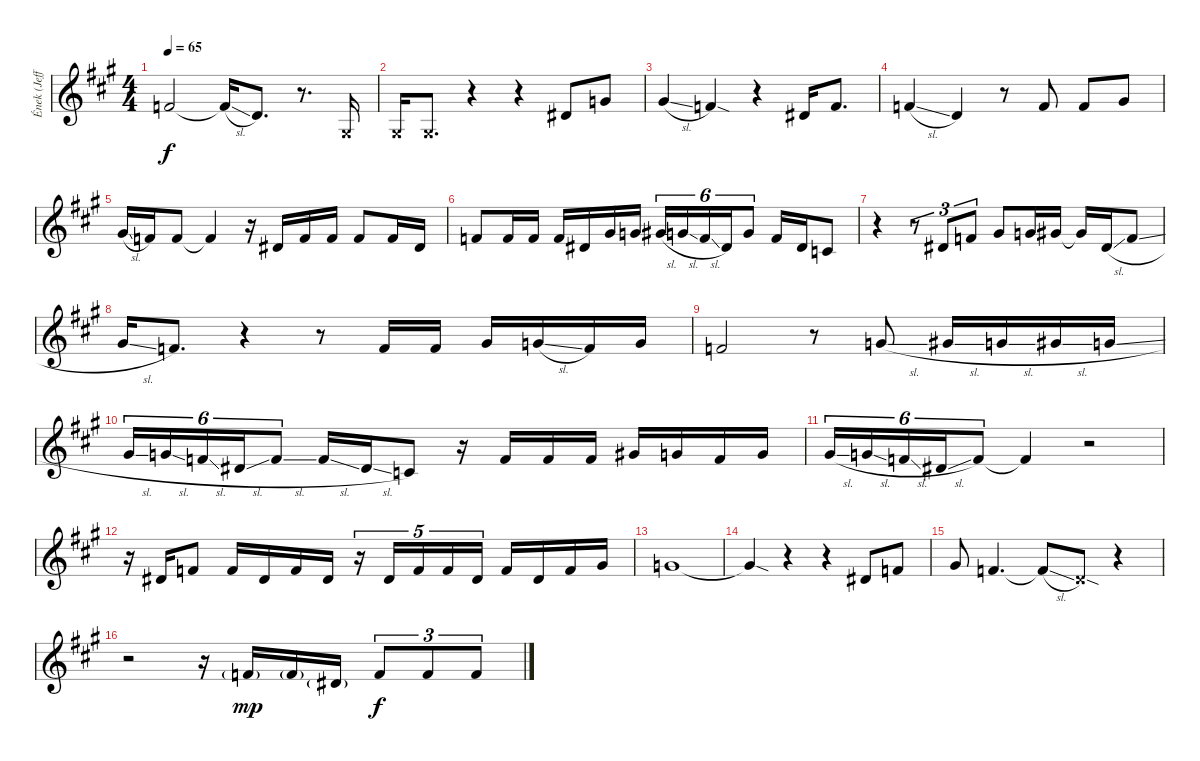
\track ("Ének (Jeff Scott Soto)" "Ének (Jeff") {instrument tenorsax}
\staff {score}
\tuning (E4 B3 G3 D3 A2 E2) {hide}
\ts (4 4)
\tempo 65
\clef g2
\ks a
6.2.2{dy f} 6.2{sl t}.16 3.2.8{d} r.8{d} 1.3{x}.16 |
1.3{x}.16 1.3{x}.8{d} r.4 r.4 4.2.8 3.1.8 |
4.1{sl}.4 1.1{sod}.4 r.4 4.2.16 1.1.8{d} |
6.2{sl}.4 3.2.4 r.8 1.1.8 1.1.8 4.1.8 |
4.1{sl}.16 1.1.16 1.1.8 1.1{t}.4 r.16 4.2.16 1.1.16 1.1.16 1.1.8 1.1.16 4.2.16 |
1.1.8 1.1.16 1.1.16 1.1.16 4.2.16 4.1.16 3.1.16 9.2{sl}.16{tu (6 4)} 8.2{sl}.16{tu (6 4)} 6.2{sl}.16{tu (6 4)} 4.2.16{tu (6 4) beam merge} 3.1.8{tu (6 4)} 1.1.16 4.2.16 1.2.8 |
r.4 r.8{tu (3 2)} 4.2.8{tu (3 2)} 1.1.8{tu (3 2)} 4.1.8 3.1.16 4.1.16 4.1{t}.16 4.2{sl}.16 6.2{sl}.8 |
9.2{sl}.16 6.2.8{d} r.4 r.8 1.1.16 1.1.16 4.1.16 3.1{sl}.16 1.1.16 3.1.16 |
1.1.2 r.8 8.2{sl}.8 9.2{sl}.16 8.2{sl}.16 9.2{sl}.16 8.2{sl}.16 |
9.2{sl}.16{tu (6 4)} 8.2{sl}.16{tu (6 4)} 6.2{sl}.16{tu (6 4)} 4.2{sl}.16{tu (6 4) beam merge} 6.2{sl}.8{tu (6 4) beam split} 6.2{sl}.16 4.2{sl}.16{beam merge} 1.2.8 r.16 1.1.16{beam merge} 1.1.16 1.1.16{beam split} 4.1.16 3.1.16 1.1.16 3.1.16 |
9.2{sl}.16{tu (6 4)} 8.2{sl}.16{tu (6 4)} 6.2{sl}.16{tu (6 4)} 4.2{sl}.16{tu (6 4)} 6.2.8{tu (6 4)} 6.2{t}.4 r.2 |
r.16 4.2.16 1.1.8 1.1.16 4.2.16 1.1.16{beam merge} 4.2.16 r.16{tu (5 4)} 4.2.16{tu (5 4)} 1.1.16{tu (5 4)} 1.1.16{tu (5 4) beam merge} 4.2.16{tu (5 4) beam split} 1.1.16 4.2.16 1.1.16 4.1.16 |
3.1.1 |
3.1{sod t}.4 r.4 r.4 4.2.8 1.1.8 |
4.1.8 6.2.4{d} 6.2{sl t}.8 3.2{sod x}.8 r.4 |
r.2 r.16 1.1{g}.16{dy mp} 1.1{g}.16 4.2{g}.16 1.1.8{tu (3 2) dy f} 1.1.8{tu (3 2)} 1.1.8{tu (3 2)}
